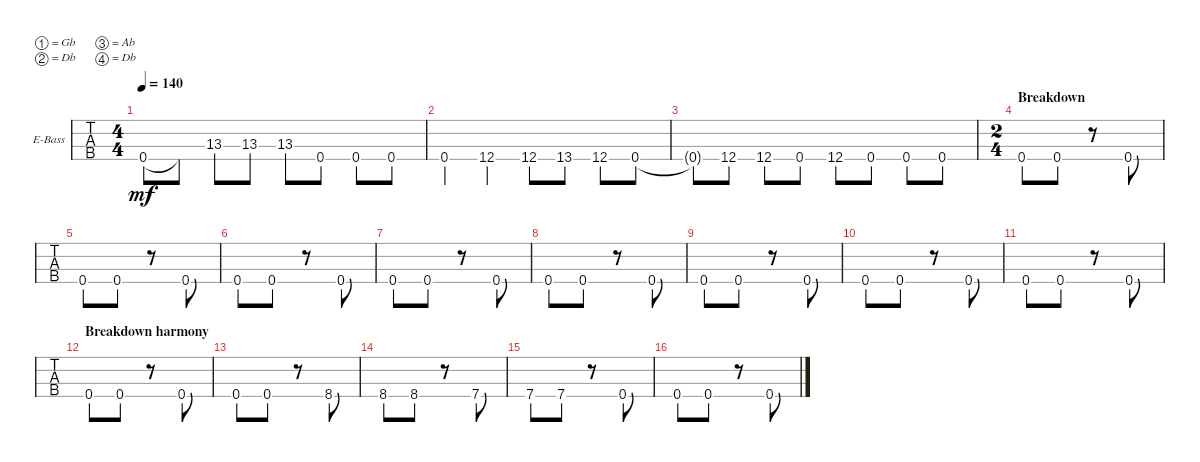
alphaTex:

\bracketExtendMode groupsimilarinstruments
\firstSystemTrackNameOrientation horizontal
\otherSystemsTrackNameOrientation horizontal
\track ("Electric Bass" "E-Bass") {instrument electricbassfinger}
\staff {tabs}
\tuning (Gb2 Db2 Ab1 Db1)
\ts (4 4)
\tempo 140
\clef f4
\ks c
0.4{t}.8{dy mf} 0.4{t}.8 13.3.8 13.3.8 13.3.8 0.4.8 0.4.8 0.4.8 |
0.4.4 12.4.4 12.4.8 13.4.8 12.4.8 0.4.8 |
0.4{t}.8 12.4.8 12.4.8 0.4.8 12.4.8 0.4.8 0.4.8 0.4.8 |
\ts (2 4)
\section ("" "Breakdown")
0.4.8 0.4.8 r.8 0.4.8 |
0.4.8 0.4.8 r.8 0.4.8 |
0.4.8 0.4.8 r.8 0.4.8 |
0.4.8 0.4.8 r.8 0.4.8 |
0.4.8 0.4.8 r.8 0.4.8 |
0.4.8 0.4.8 r.8 0.4.8 |
0.4.8 0.4.8 r.8 0.4.8 |
0.4.8 0.4.8 r.8 0.4.8 |
\section ("" "Breakdown harmony")
0.4.8 0.4.8 r.8 0.4.8 |
0.4.8 0.4.8 r.8 8.4.8 |
8.4.8 8.4.8 r.8 7.4.8 |
7.4.8 7.4.8 r.8 0.4.8 |
0.4.8 0.4.8 r.8 0.4.8
